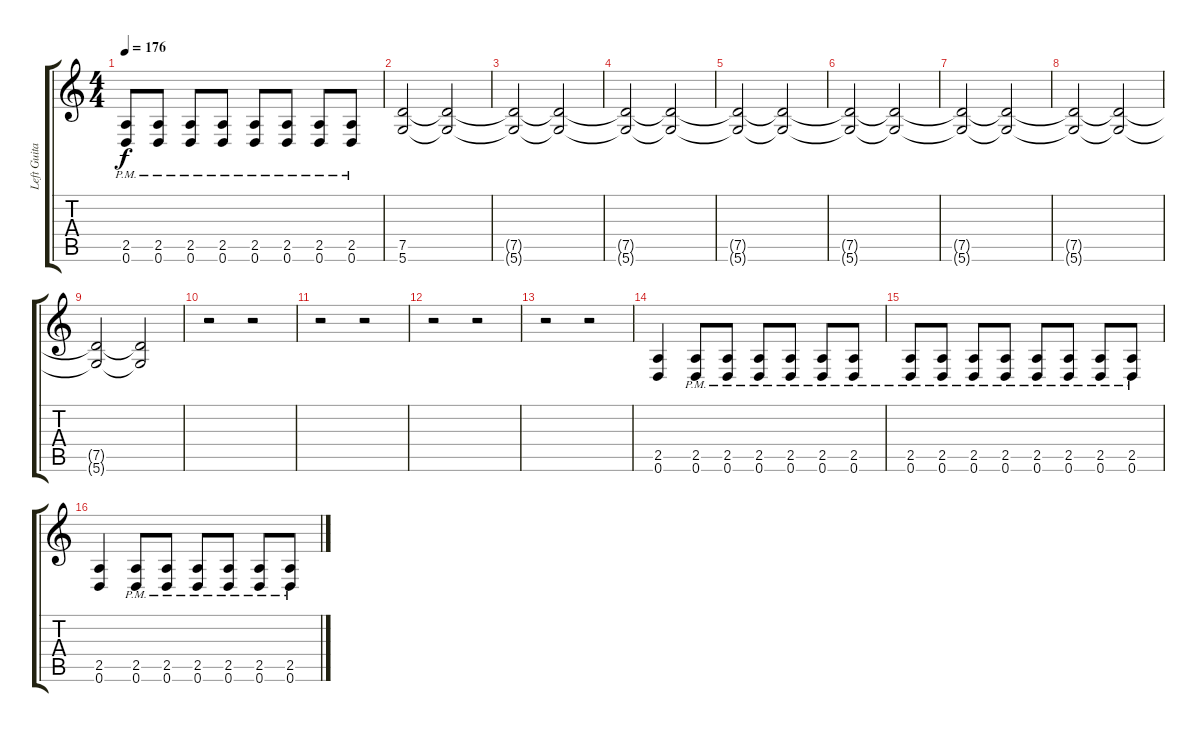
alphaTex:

\track ("Left Guitar" "Left Guita") {instrument distortionguitar}
\staff {score tabs}
\tuning (D4 A3 F3 C3 G2 D2) {hide}
\ts (4 4)
\tempo 176
\clef g2
\ks c
(2.5{pm} 0.6{pm}).8{dy f} (2.5{pm} 0.6{pm}).8 (2.5{pm} 0.6{pm}).8 (2.5{pm} 0.6{pm}).8 (2.5{pm} 0.6{pm}).8 (2.5{pm} 0.6{pm}).8 (2.5{pm} 0.6{pm}).8 (2.5{pm} 0.6{pm}).8 |
(7.5 5.6).2 (7.5{t} 5.6{t}).2 |
(7.5{t} 5.6{t}).2 (7.5{t} 5.6{t}).2 |
(7.5{t} 5.6{t}).2 (7.5{t} 5.6{t}).2 |
(7.5{t} 5.6{t}).2 (7.5{t} 5.6{t}).2 |
(7.5{t} 5.6{t}).2 (7.5{t} 5.6{t}).2 |
(7.5{t} 5.6{t}).2 (7.5{t} 5.6{t}).2 |
(7.5{t} 5.6{t}).2 (7.5{t} 5.6{t}).2 |
(7.5{t} 5.6{t}).2 (7.5{t} 5.6{t}).2 |
r.2 r.2 |
r.2 r.2 |
r.2 r.2 |
r.2 r.2 |
(2.5 0.6).4 (2.5{pm} 0.6{pm}).8 (2.5{pm} 0.6{pm}).8 (2.5{pm} 0.6{pm}).8 (2.5{pm} 0.6{pm}).8 (2.5{pm} 0.6{pm}).8 (2.5{pm} 0.6{pm}).8 |
(2.5{pm} 0.6{pm}).8 (2.5{pm} 0.6{pm}).8 (2.5{pm} 0.6{pm}).8 (2.5{pm} 0.6{pm}).8 (2.5{pm} 0.6{pm}).8 (2.5{pm} 0.6{pm}).8 (2.5{pm} 0.6{pm}).8 (2.5{pm} 0.6{pm}).8 |
(2.5 0.6).4 (2.5{pm} 0.6{pm}).8 (2.5{pm} 0.6{pm}).8 (2.5{pm} 0.6{pm}).8 (2.5{pm} 0.6{pm}).8 (2.5{pm} 0.6{pm}).8 (2.5{pm} 0.6{pm}).8
